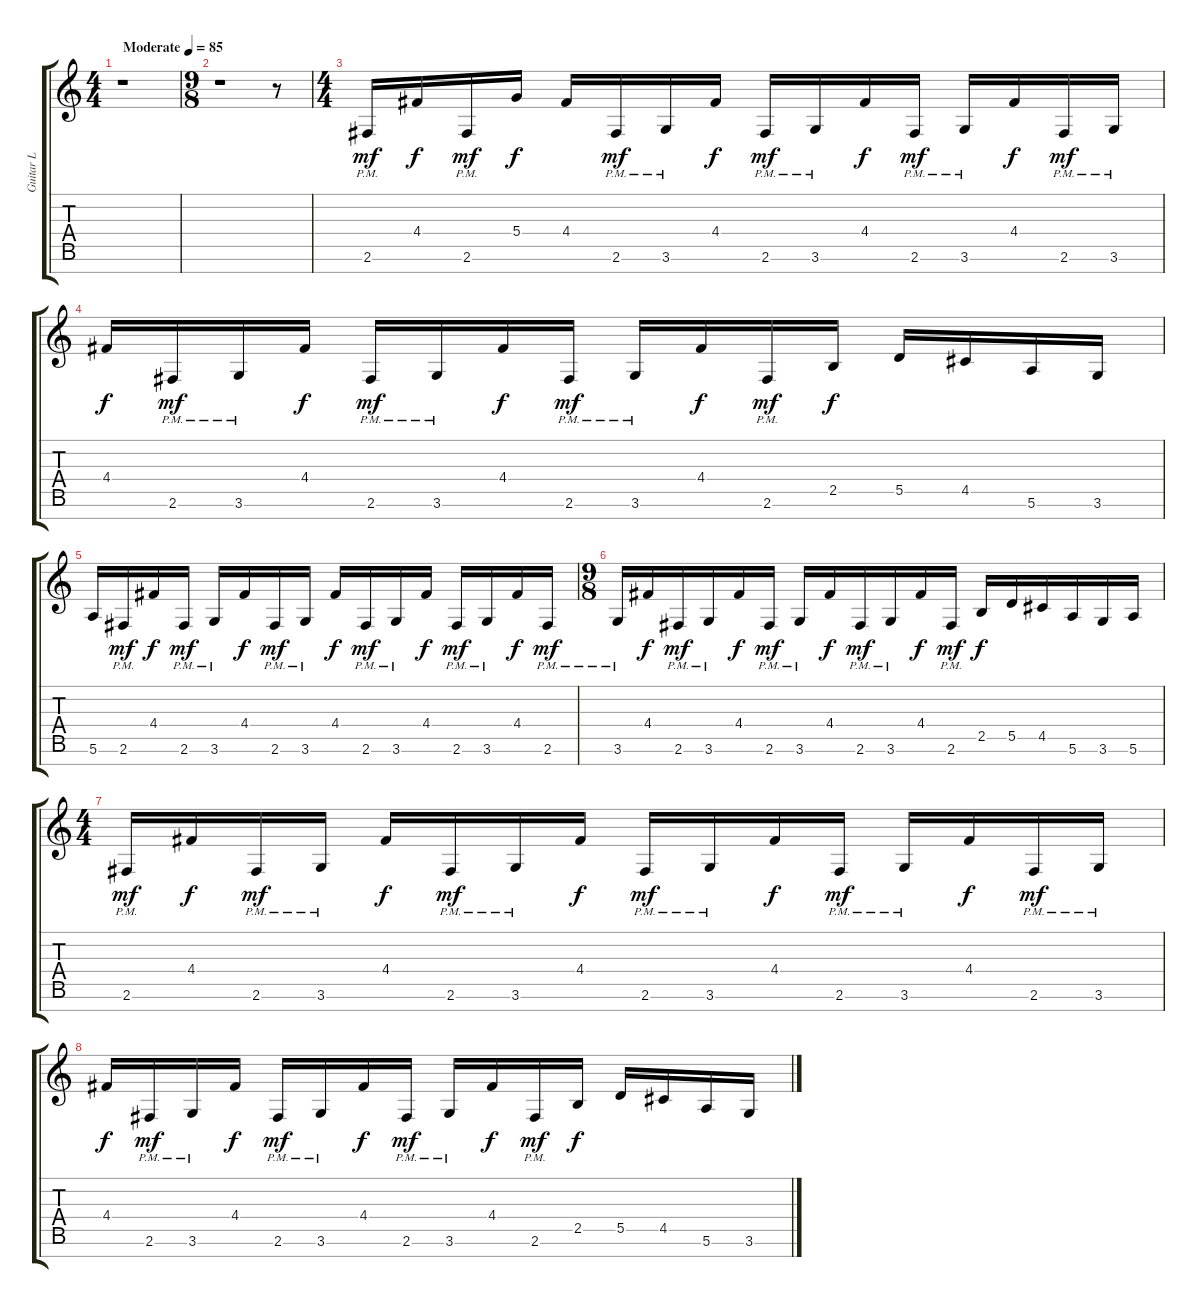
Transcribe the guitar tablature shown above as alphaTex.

\track ("Guitar L" "Guitar L") {instrument distortionguitar}
\staff {score tabs}
\tuning (E4 B3 G3 D3 A2 E2 B1) {hide}
\ts (4 4)
\tempo (85 "Moderate")
\clef g2
\ks c
r.1{dy mf instrument distortionguitar} |
\ts (9 8)
r.1 r.8 |
\ts (4 4)
2.6{pm}.16 4.4.16{dy f} 2.6{pm}.16{dy mf} 5.4.16{dy f} 4.4.16 2.6{pm}.16{dy mf} 3.6{pm}.16 4.4.16{dy f} 2.6{pm}.16{dy mf} 3.6{pm}.16 4.4.16{dy f} 2.6{pm}.16{dy mf} 3.6{pm}.16 4.4.16{dy f} 2.6{pm}.16{dy mf} 3.6{pm}.16 |
4.4.16{dy f} 2.6{pm}.16{dy mf} 3.6{pm}.16 4.4.16{dy f} 2.6{pm}.16{dy mf} 3.6{pm}.16 4.4.16{dy f} 2.6{pm}.16{dy mf} 3.6{pm}.16 4.4.16{dy f} 2.6{pm}.16{dy mf} 2.5.16{dy f} 5.5.16 4.5.16 5.6.16 3.6.16 |
5.6.16 2.6{pm}.16{dy mf} 4.4.16{dy f} 2.6{pm}.16{dy mf} 3.6{pm}.16 4.4.16{dy f} 2.6{pm}.16{dy mf} 3.6{pm}.16 4.4.16{dy f} 2.6{pm}.16{dy mf} 3.6{pm}.16 4.4.16{dy f} 2.6{pm}.16{dy mf} 3.6{pm}.16 4.4.16{dy f} 2.6{pm}.16{dy mf} |
\ts (9 8)
3.6{pm}.16 4.4.16{dy f} 2.6{pm}.16{dy mf} 3.6{pm}.16 4.4.16{dy f} 2.6{pm}.16{dy mf} 3.6{pm}.16 4.4.16{dy f} 2.6{pm}.16{dy mf} 3.6{pm}.16 4.4.16{dy f} 2.6{pm}.16{dy mf} 2.5.16{dy f} 5.5.16 4.5.16 5.6.16 3.6.16 5.6.16 |
\ts (4 4)
2.6{pm}.16{dy mf} 4.4.16{dy f} 2.6{pm}.16{dy mf} 3.6{pm}.16 4.4.16{dy f} 2.6{pm}.16{dy mf} 3.6{pm}.16 4.4.16{dy f} 2.6{pm}.16{dy mf} 3.6{pm}.16 4.4.16{dy f} 2.6{pm}.16{dy mf} 3.6{pm}.16 4.4.16{dy f} 2.6{pm}.16{dy mf} 3.6{pm}.16 |
4.4.16{dy f} 2.6{pm}.16{dy mf} 3.6{pm}.16 4.4.16{dy f} 2.6{pm}.16{dy mf} 3.6{pm}.16 4.4.16{dy f} 2.6{pm}.16{dy mf} 3.6{pm}.16 4.4.16{dy f} 2.6{pm}.16{dy mf} 2.5.16{dy f} 5.5.16 4.5.16 5.6.16 3.6.16
